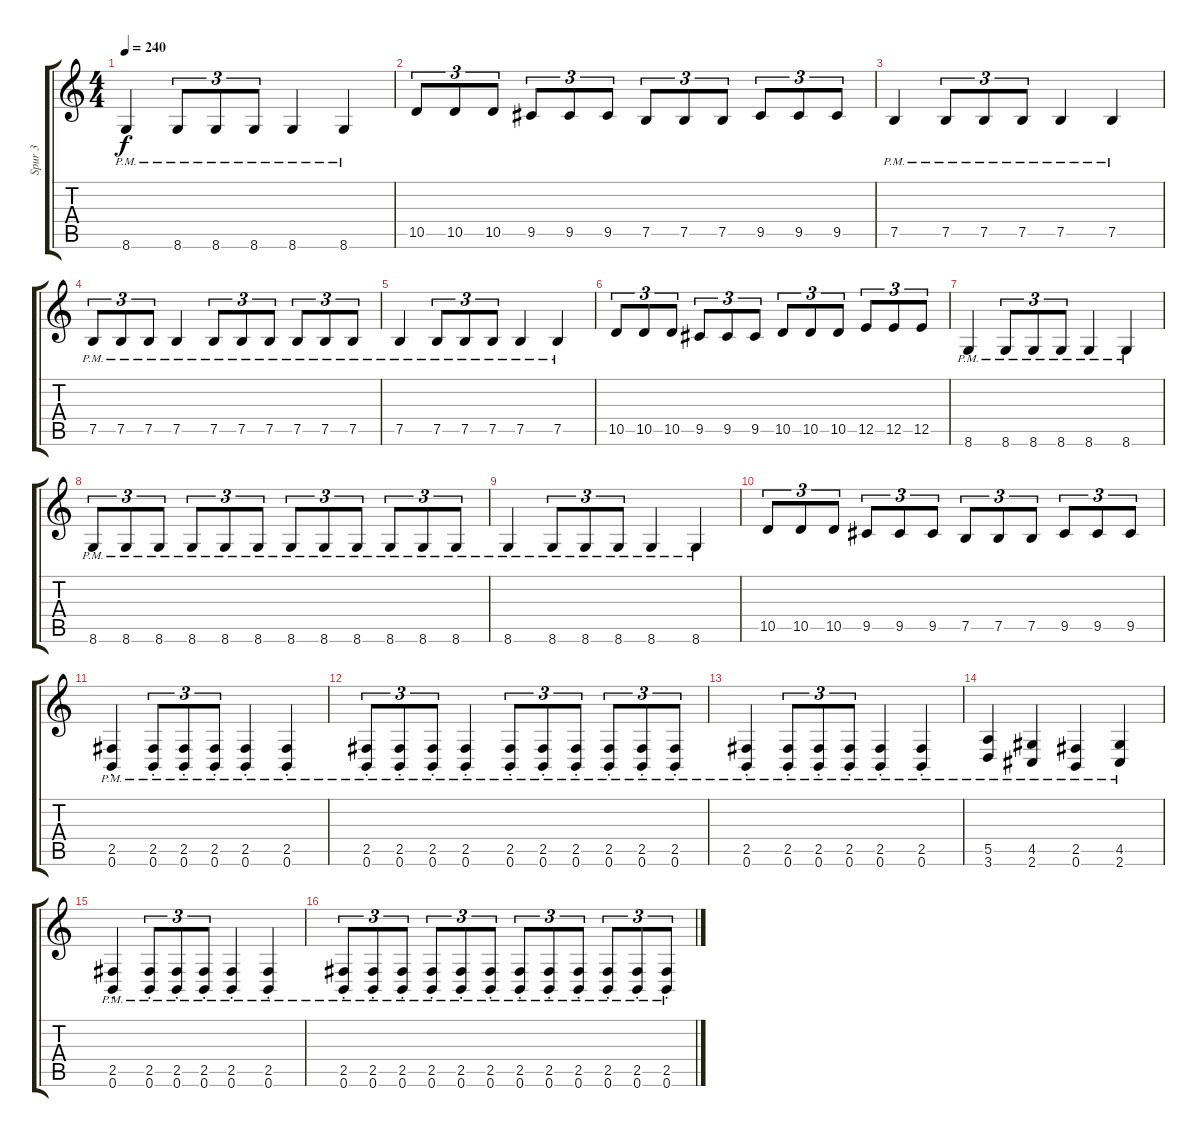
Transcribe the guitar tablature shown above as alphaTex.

\track ("Spur 3" "Spur 3") {instrument distortionguitar}
\staff {score tabs}
\tuning (B3 Gb3 D3 A2 E2 B1) {hide}
\ts (4 4)
\tempo 240
\clef g2
\ks c
8.6{pm}.4{dy f} 8.6{pm}.8{tu (3 2)} 8.6{pm}.8{tu (3 2)} 8.6{pm}.8{tu (3 2)} 8.6{pm}.4 8.6{pm}.4 |
10.5.8{tu (3 2)} 10.5.8{tu (3 2)} 10.5.8{tu (3 2)} 9.5.8{tu (3 2)} 9.5.8{tu (3 2)} 9.5.8{tu (3 2)} 7.5.8{tu (3 2)} 7.5.8{tu (3 2)} 7.5.8{tu (3 2)} 9.5.8{tu (3 2)} 9.5.8{tu (3 2)} 9.5.8{tu (3 2)} |
7.5{pm}.4 7.5{pm}.8{tu (3 2)} 7.5{pm}.8{tu (3 2)} 7.5{pm}.8{tu (3 2)} 7.5{pm}.4 7.5{pm}.4 |
7.5{pm}.8{tu (3 2)} 7.5{pm}.8{tu (3 2)} 7.5{pm}.8{tu (3 2)} 7.5{pm}.4 7.5{pm}.8{tu (3 2)} 7.5{pm}.8{tu (3 2)} 7.5{pm}.8{tu (3 2)} 7.5{pm}.8{tu (3 2)} 7.5{pm}.8{tu (3 2)} 7.5{pm}.8{tu (3 2)} |
7.5{pm}.4 7.5{pm}.8{tu (3 2)} 7.5{pm}.8{tu (3 2)} 7.5{pm}.8{tu (3 2)} 7.5{pm}.4 7.5{pm}.4 |
10.5.8{tu (3 2)} 10.5.8{tu (3 2)} 10.5.8{tu (3 2)} 9.5.8{tu (3 2)} 9.5.8{tu (3 2)} 9.5.8{tu (3 2)} 10.5.8{tu (3 2)} 10.5.8{tu (3 2)} 10.5.8{tu (3 2)} 12.5.8{tu (3 2)} 12.5.8{tu (3 2)} 12.5.8{tu (3 2)} |
8.6{pm}.4 8.6{pm}.8{tu (3 2)} 8.6{pm}.8{tu (3 2)} 8.6{pm}.8{tu (3 2)} 8.6{pm}.4 8.6{pm}.4 |
8.6{pm}.8{tu (3 2)} 8.6{pm}.8{tu (3 2)} 8.6{pm}.8{tu (3 2)} 8.6{pm}.8{tu (3 2)} 8.6{pm}.8{tu (3 2)} 8.6{pm}.8{tu (3 2)} 8.6{pm}.8{tu (3 2)} 8.6{pm}.8{tu (3 2)} 8.6{pm}.8{tu (3 2)} 8.6{pm}.8{tu (3 2)} 8.6{pm}.8{tu (3 2)} 8.6{pm}.8{tu (3 2)} |
8.6{pm}.4 8.6{pm}.8{tu (3 2)} 8.6{pm}.8{tu (3 2)} 8.6{pm}.8{tu (3 2)} 8.6{pm}.4 8.6{pm}.4 |
10.5.8{tu (3 2)} 10.5.8{tu (3 2)} 10.5.8{tu (3 2)} 9.5.8{tu (3 2)} 9.5.8{tu (3 2)} 9.5.8{tu (3 2)} 7.5.8{tu (3 2)} 7.5.8{tu (3 2)} 7.5.8{tu (3 2)} 9.5.8{tu (3 2)} 9.5.8{tu (3 2)} 9.5.8{tu (3 2)} |
(2.5{pm st} 0.6{pm st}).4 (2.5{pm st} 0.6{pm st}).8{tu (3 2)} (2.5{pm st} 0.6{pm st}).8{tu (3 2)} (2.5{pm st} 0.6{pm st}).8{tu (3 2)} (2.5{pm st} 0.6{pm st}).4 (2.5{pm st} 0.6{pm st}).4 |
(2.5{pm st} 0.6{pm st}).8{tu (3 2)} (2.5{pm st} 0.6{pm st}).8{tu (3 2)} (2.5{pm st} 0.6{pm st}).8{tu (3 2)} (2.5{pm st} 0.6{pm st}).4 (2.5{pm st} 0.6{pm st}).8{tu (3 2)} (2.5{pm st} 0.6{pm st}).8{tu (3 2)} (2.5{pm st} 0.6{pm st}).8{tu (3 2)} (2.5{pm st} 0.6{pm st}).8{tu (3 2)} (2.5{pm st} 0.6{pm st}).8{tu (3 2)} (2.5{pm st} 0.6{pm st}).8{tu (3 2)} |
(2.5{pm st} 0.6{pm st}).4 (2.5{pm st} 0.6{pm st}).8{tu (3 2)} (2.5{pm st} 0.6{pm st}).8{tu (3 2)} (2.5{pm st} 0.6{pm st}).8{tu (3 2)} (2.5{pm st} 0.6{pm st}).4 (2.5{pm st} 0.6{pm st}).4 |
(5.5{pm} 3.6{pm}).4 (4.5{pm} 2.6{pm}).4 (2.5{pm} 0.6{pm}).4 (4.5{pm} 2.6{pm}).4 |
(2.5{pm st} 0.6{pm st}).4 (2.5{pm st} 0.6{pm st}).8{tu (3 2)} (2.5{pm st} 0.6{pm st}).8{tu (3 2)} (2.5{pm st} 0.6{pm st}).8{tu (3 2)} (2.5{pm st} 0.6{pm st}).4 (2.5{pm st} 0.6{pm st}).4 |
(2.5{pm st} 0.6{pm st}).8{tu (3 2)} (2.5{pm st} 0.6{pm st}).8{tu (3 2)} (2.5{pm st} 0.6{pm st}).8{tu (3 2)} (2.5{pm st} 0.6{pm st}).8{tu (3 2)} (2.5{pm st} 0.6{pm st}).8{tu (3 2)} (2.5{pm st} 0.6{pm st}).8{tu (3 2)} (2.5{pm st} 0.6{pm st}).8{tu (3 2)} (2.5{pm st} 0.6{pm st}).8{tu (3 2)} (2.5{pm st} 0.6{pm st}).8{tu (3 2)} (2.5{pm st} 0.6{pm st}).8{tu (3 2)} (2.5{pm st} 0.6{pm st}).8{tu (3 2)} (2.5{pm st} 0.6{pm st}).8{tu (3 2)}
